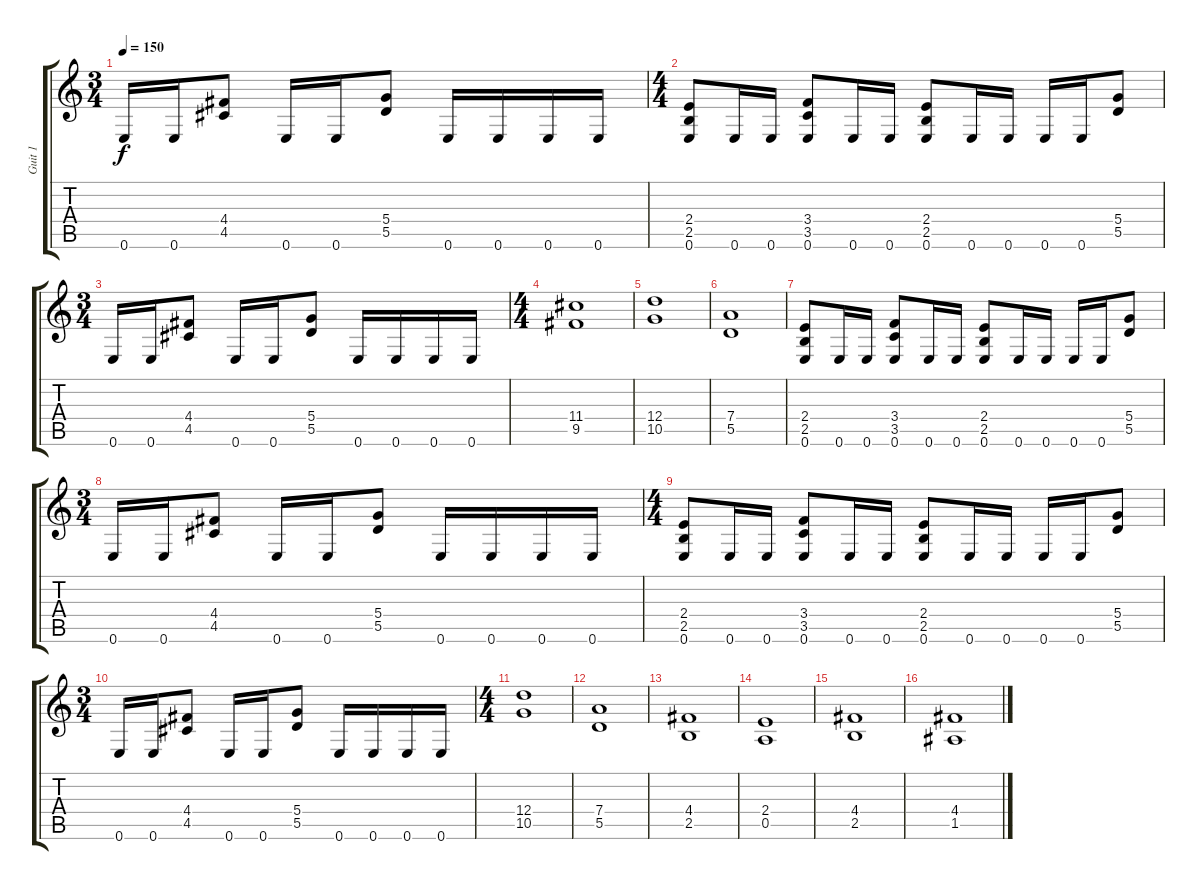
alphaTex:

\track ("Guit 1" "Guit 1") {instrument distortionguitar}
\staff {score tabs}
\tuning (E4 B3 G3 D3 A2 E2) {hide}
\ts (3 4)
\tempo 150
\clef g2
\ks c
0.6.16{dy f} 0.6.16 (4.4 4.5).8 0.6.16 0.6.16 (5.4 5.5).8 0.6.16 0.6.16 0.6.16 0.6.16 |
\ts (4 4)
(2.4 2.5 0.6).8 0.6.16 0.6.16 (3.4 3.5 0.6).8 0.6.16 0.6.16 (2.4 2.5 0.6).8 0.6.16 0.6.16 0.6.16 0.6.16 (5.4 5.5).8 |
\ts (3 4)
0.6.16 0.6.16 (4.4 4.5).8 0.6.16 0.6.16 (5.4 5.5).8 0.6.16 0.6.16 0.6.16 0.6.16 |
\ts (4 4)
(11.4 9.5).1 |
(12.4 10.5).1 |
(7.4 5.5).1 |
(2.4 2.5 0.6).8 0.6.16 0.6.16 (3.4 3.5 0.6).8 0.6.16 0.6.16 (2.4 2.5 0.6).8 0.6.16 0.6.16 0.6.16 0.6.16 (5.4 5.5).8 |
\ts (3 4)
0.6.16 0.6.16 (4.4 4.5).8 0.6.16 0.6.16 (5.4 5.5).8 0.6.16 0.6.16 0.6.16 0.6.16 |
\ts (4 4)
(2.4 2.5 0.6).8 0.6.16 0.6.16 (3.4 3.5 0.6).8 0.6.16 0.6.16 (2.4 2.5 0.6).8 0.6.16 0.6.16 0.6.16 0.6.16 (5.4 5.5).8 |
\ts (3 4)
0.6.16 0.6.16 (4.4 4.5).8 0.6.16 0.6.16 (5.4 5.5).8 0.6.16 0.6.16 0.6.16 0.6.16 |
\ts (4 4)
(12.4 10.5).1 |
(7.4 5.5).1 |
(4.4 2.5).1 |
(2.4 0.5).1 |
(4.4 2.5).1 |
(4.4 1.5).1
